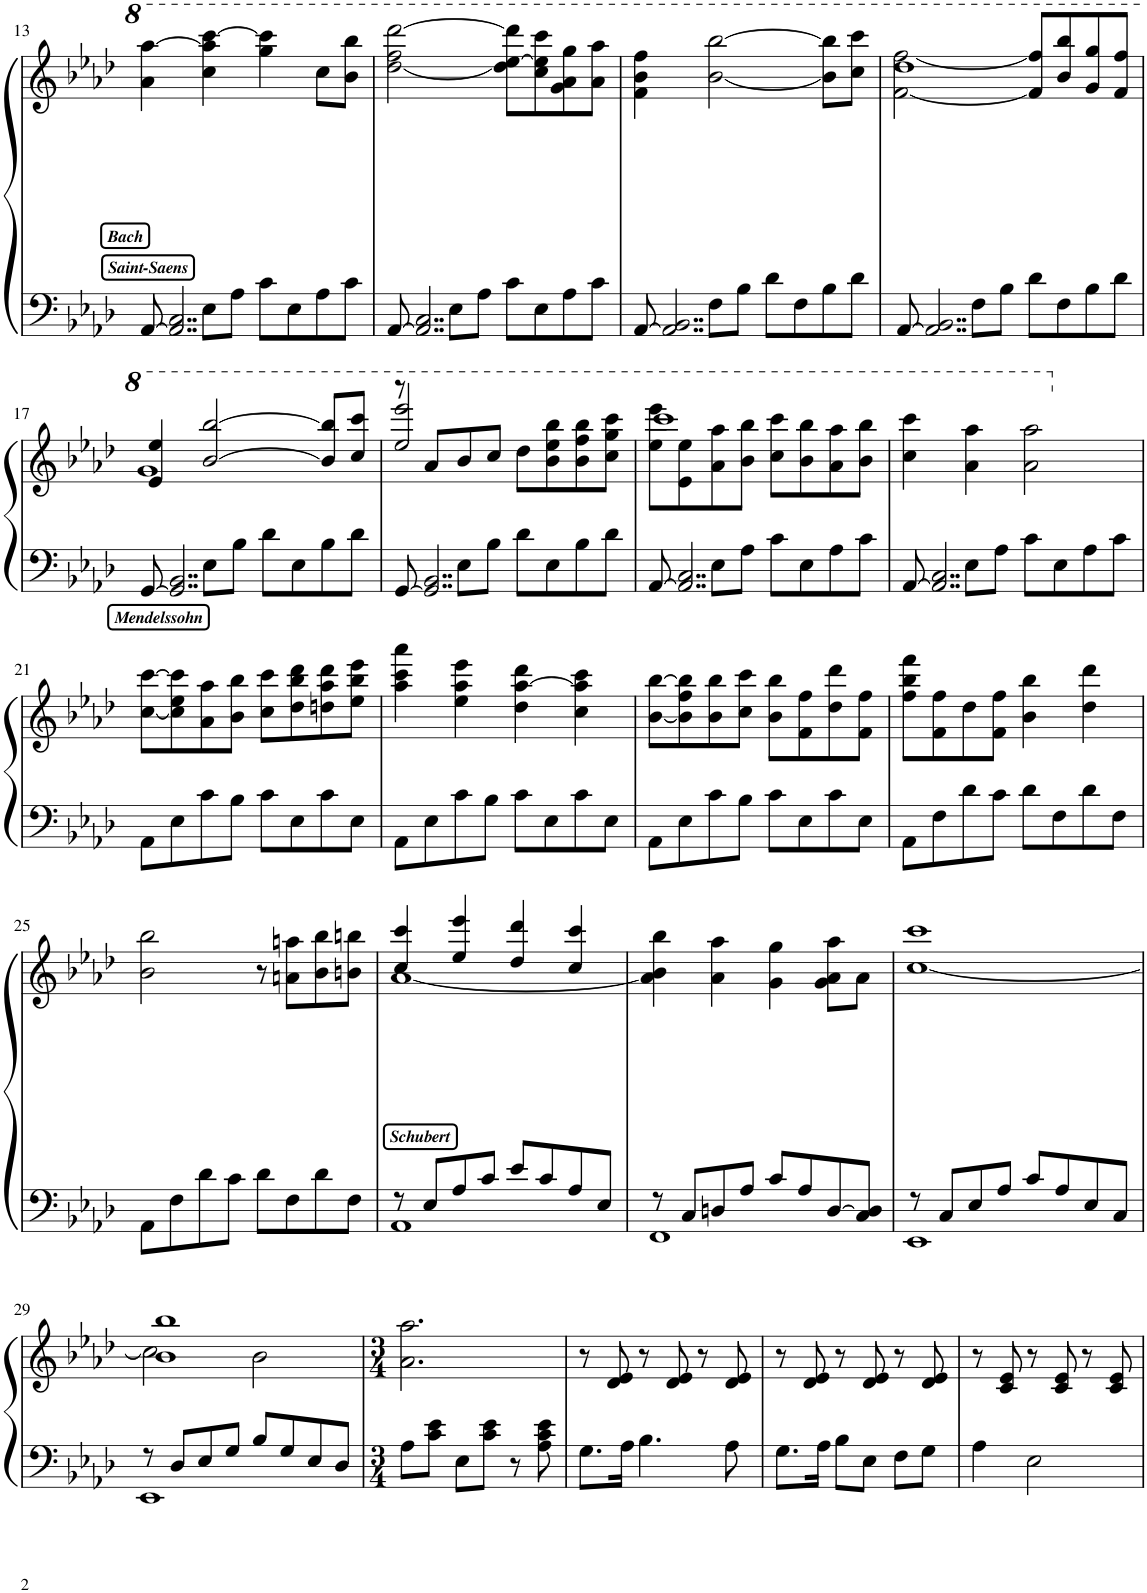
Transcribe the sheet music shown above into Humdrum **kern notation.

**kern	**kern
*part1	*part1
*staff2	*staff1
*I"Piano	*
*I'Pno.	*
!!LO:PB:g=z
*clefF4	*clefG2
*k[b-e-a-d-]	*k[b-e-a-d-]
*M4/4	*M4/4
!!LO:REH:place=s1:b:Bi:cj:fs=8:t=Saint-Saens
!!LO:REH:place=s1:b:Bi:cj:fs=8:t=Bach
=13	=13
*^	*
[8AA-/	4ryy	4aa-\ [4aaa-\
2..AA-/] 2..C/	.	.
.	8E-\L	4ccc\ 4aaa-\] [4cccc\
.	8A-\J	.
.	8c\L	4ggg\ 4cccc\]
.	8E-\	.
.	8A-\	8ccc\L
.	8c\J	8bb-\ 8bbb-\J
=14	=14	=14
[8AA-/	4ryy	[2ddd-\ 2fff\ [2dddd-\
2..AA-/] 2..C/	.	.
.	8E-\L	.
.	8A-\J	.
.	8c\L	8ddd-\] [8eee-\ 8dddd-\]L
.	8E-\	8ccc\ 8eee-\] 8cccc\
.	8A-\	8gg\ 8aa-\ 8ggg\
.	8c\J	8aa-\ 8aaa-\J
=15	=15	=15
[8AA-/	4ryy	4ff\ 4bb-\ 4fff\
2..AA-/] 2..BB-/	.	.
.	8F\L	[2bb-\ [2bbb-\
.	8B-\J	.
.	8d-\L	.
.	8F\	.
.	8B-\	8bb-\] 8bbb-\]L
.	8d-\J	8ccc\ 8cccc\J
=16	=16	=16
*	*	*^
[8AA-/	4ryy	[2ff\ [2fff\	1ddd-
2..AA-/] 2..BB-/	.	.	.
.	8F\L	.	.
.	8B-\J	.	.
.	8d-\L	8ff/] 8fff/]L	.
.	8F\	8bb-/ 8bbb-/	.
.	8B-\	8gg/ 8ggg/	.
.	8d-\J	8ff/ 8fff/J	.
!!LO:LB:g=z	!!
=17	=17	=17	=17
[8GG/	4ryy	4ee-/ 4eee-/	1gg
2..GG/] 2..BB-/	.	.	.
.	8E-\L	[2bb-/ [2bbb-/	.
.	8B-\J	.	.
.	8d-\L	.	.
.	8E-\	.	.
.	8B-\	8bb-/] 8bbb-/]L	.
.	8d-\J	8ccc/ 8cccc/J	.
=18	=18	=18	=18
[8GG/	4ryy	8r	2eee-/ 2eeee-/
2..GG/] 2..BB-/	.	8aa-/L	.
.	8E-\L	8bb-/	.
.	8B-\J	8ccc/J	.
.	8d-\L	8ddd-\L	2ryy
.	8E-\	8bb-\ 8eee-\ 8bbb-\	.
.	8B-\	8bb-\ 8fff\ 8bbb-\	.
.	8d-\J	8ccc\ 8ggg\ 8cccc\J	.
=19	=19	=19	=19
[8AA-/	4ryy	1cccc	8eee-\ 8eeee-\L
2..AA-/] 2..C/	.	.	8ee-\ 8eee-\
.	8E-\L	.	8aa-\ 8aaa-\
.	8A-\J	.	8bb-\ 8bbb-\J
.	8c\L	.	8ccc\ 8cccc\L
.	8E-\	.	8bb-\ 8bbb-\
.	8A-\	.	8aa-\ 8aaa-\
.	8c\J	.	8bb-\ 8bbb-\J
*	*	*v	*v
=20	=20	=20
[8AA-/	4ryy	4ccc\ 4cccc\
2..AA-/] 2..C/	.	.
.	8E-\L	4aa-\ 4aaa-\
.	8A-\J	.
.	8c\L	2aa-\ 2aaa-\
.	8E-\	.
.	8A-\	.
.	8c\J	.
*v	*v	*
!!LO:LB:g=z
!!LO:REH:place=s1:a:Bi:cj:fs=8:t=Mendelssohn
=21	=21
8AA-\L	[8cc\ [8ccc\L
8E-\	8cc\] 8ee-\ 8ccc\]
8c\	8a-\ 8aa-\
8B-\J	8b-\ 8bb-\J
8c\L	8cc\ 8ccc\L
8E-\	8dd-\ 8bb-\ 8ddd-\
8c\	8ddn\ 8aa-\ 8ddd-\
8E-\J	8ee-\ 8bb-\ 8eee-\J
=22	=22
8AA-\L	4aa-\ 4ccc\ 4aaa-\
8E-\	.
8c\	4ee-\ 4aa-\ 4eee-\
8B-\J	.
8c\L	4dd-\ [4aa-\ 4ddd-\
8E-\	.
8c\	4cc\ 4aa-\] 4ccc\
8E-\J	.
=23	=23
8AA-\L	[8b-\ [8bb-\L
8E-\	8b-\] 8ff\ 8bb-\]
8c\	8b-\ 8bb-\
8B-\J	8cc\ 8ccc\J
8c\L	8b-\ 8bb-\L
8E-\	8f\ 8ff\
8c\	8dd-\ 8ddd-\
8E-\J	8f\ 8ff\J
=24	=24
8AA-\L	8ff\ 8bb-\ 8fff\L
8F\	8f\ 8ff\
8d-\	8dd-\
8c\J	8f\ 8ff\J
8d-\L	4b-\ 4bb-\
8F\	.
8d-\	4dd-\ 4ddd-\
8F\J	.
!!LO:LB:g=z
=25	=25
8AA-\L	2b-\ 2bb-\
8F\	.
8d-\	.
8c\J	.
8d-\L	8r
8F\	8an\ 8aan\L
8d-\	8b-\ 8bb-\
8F\J	8bn\ 8bbn\J
!!LO:REH:place=s1:b:Bi:cj:fs=8:t=Schubert
=26	=26
*^	*^
8r	1AA-	4cc/ 4ccc/	[1a-
8E-/L	.	.	.
8A-/	.	4ee-/ 4eee-/	.
8c/J	.	.	.
8e-/L	.	4dd-/ 4ddd-/	.
8c/	.	.	.
8A-/	.	4cc/ 4ccc/	.
8E-/J	.	.	.
*	*	*v	*v
=27	=27	=27
8r	1FF	4a-\] 4b-\ 4bb-\
8C/L	.	.
8Dn/	.	4a-\ 4aa-\
8A-/J	.	.
8c/L	.	4g\ 4gg\
8A-/	.	.
[8D/	.	8g\ 8a-\ 8aa-\L
8C/ 8D/]J	.	8a-\J
=28	=28	=28
8r	1EE-	[1cc 1ccc
8C/L	.	.
8E-/	.	.
8A-/J	.	.
8c/L	.	.
8A-/	.	.
8E-/	.	.
8C/J	.	.
!!LO:LB:g=z
=29	=29	=29
*	*	*^
8r	1EE-	1b- 1bb-	2cc\]
8D-/L	.	.	.
8E-/	.	.	.
8G/J	.	.	.
8B-/L	.	.	2b-\
8G/	.	.	.
8E-/	.	.	.
8D-/J	.	.	.
*v	*v	*	*
*	*v	*v
=30	=30
*M3/4	*M3/4
8A-\L	2.a-\ 2.aa-\
8c\ 8e-\J	.
8E-\L	.
8c\ 8e-\J	.
8r	.
8A-\ 8c\ 8e-\	.
=31	=31
8.G\L	8r
.	8d-/ 8e-/
16A-\Jk	.
4.B-\	8r
.	8d-/ 8e-/
.	8r
8A-\	8d-/ 8e-/
=32	=32
8.G\L	8r
.	8d-/ 8e-/
16A-\Jk	.
8B-\L	8r
8E-\J	8d-/ 8e-/
8F\L	8r
8G\J	8d-/ 8e-/
=33	=33
4A-\	8r
.	8c/ 8e-/
2E-\	8r
.	8c/ 8e-/
.	8r
.	8c/ 8e-/
=	=
*-	*-
